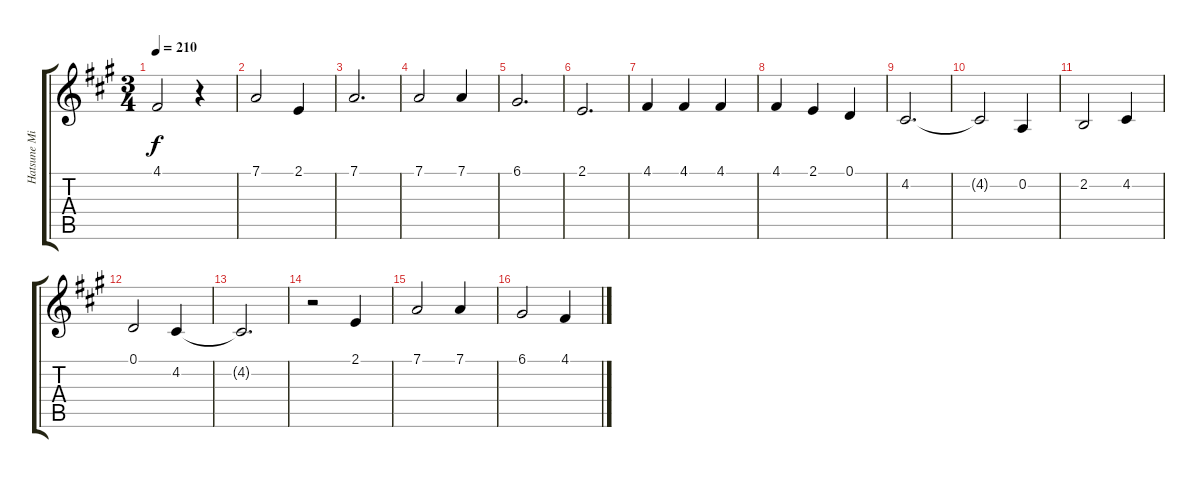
\track ("Hatsune Miku" "Hatsune Mi") {instrument clarinet}
\staff {score tabs}
\tuning (D4 A3 F3 C3 G2 C2) {hide}
\ts (3 4)
\tempo 210
\clef g2
\ks a
4.1{t}.2{dy f} r.4 |
7.1.2 2.1.4 |
7.1.2{d} |
7.1.2 7.1.4 |
6.1.2{d} |
2.1.2{d} |
4.1.4 4.1.4 4.1.4 |
4.1.4 2.1.4 0.1.4 |
4.2.2{d} |
4.2{t}.2 0.2.4 |
2.2.2 4.2.4 |
0.1.2 4.2.4 |
4.2{t}.2{d} |
r.2 2.1.4 |
7.1.2 7.1.4 |
6.1.2 4.1.4
